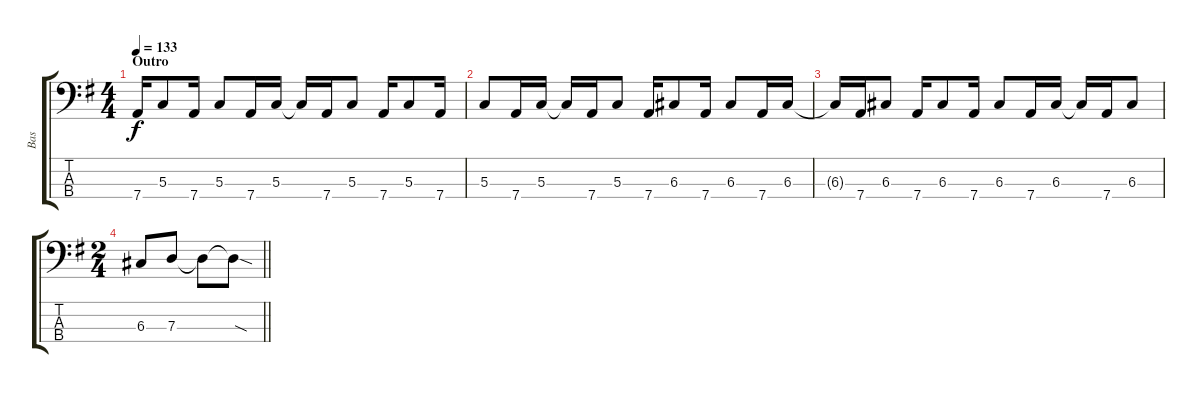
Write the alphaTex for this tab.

\track ("Bas" "Bas") {instrument electricbasspick}
\staff {score tabs}
\tuning (F2 C2 G1 D1) {hide}
\ts (4 4)
\section ("" "Outro")
\tempo 133
\clef f4
\ks eminor
7.4.16{dy f} 5.3.8 7.4.16 5.3.8 7.4.16 5.3.16 5.3{t}.16 7.4.16 5.3.8 7.4.16 5.3.8 7.4.16 |
5.3.8 7.4.16 5.3.16 5.3{t}.16 7.4.16 5.3.8 7.4.16 6.3.8 7.4.16 6.3.8 7.4.16 6.3.16 |
6.3{t}.16 7.4.16 6.3.8 7.4.16 6.3.8 7.4.16 6.3.8 7.4.16 6.3.16 6.3{t}.16 7.4.16 6.3.8 |
\ts (2 4)
\barLineRight lightlight
6.3.8 7.3.8 7.3{t}.8 7.3{sod t}.8
